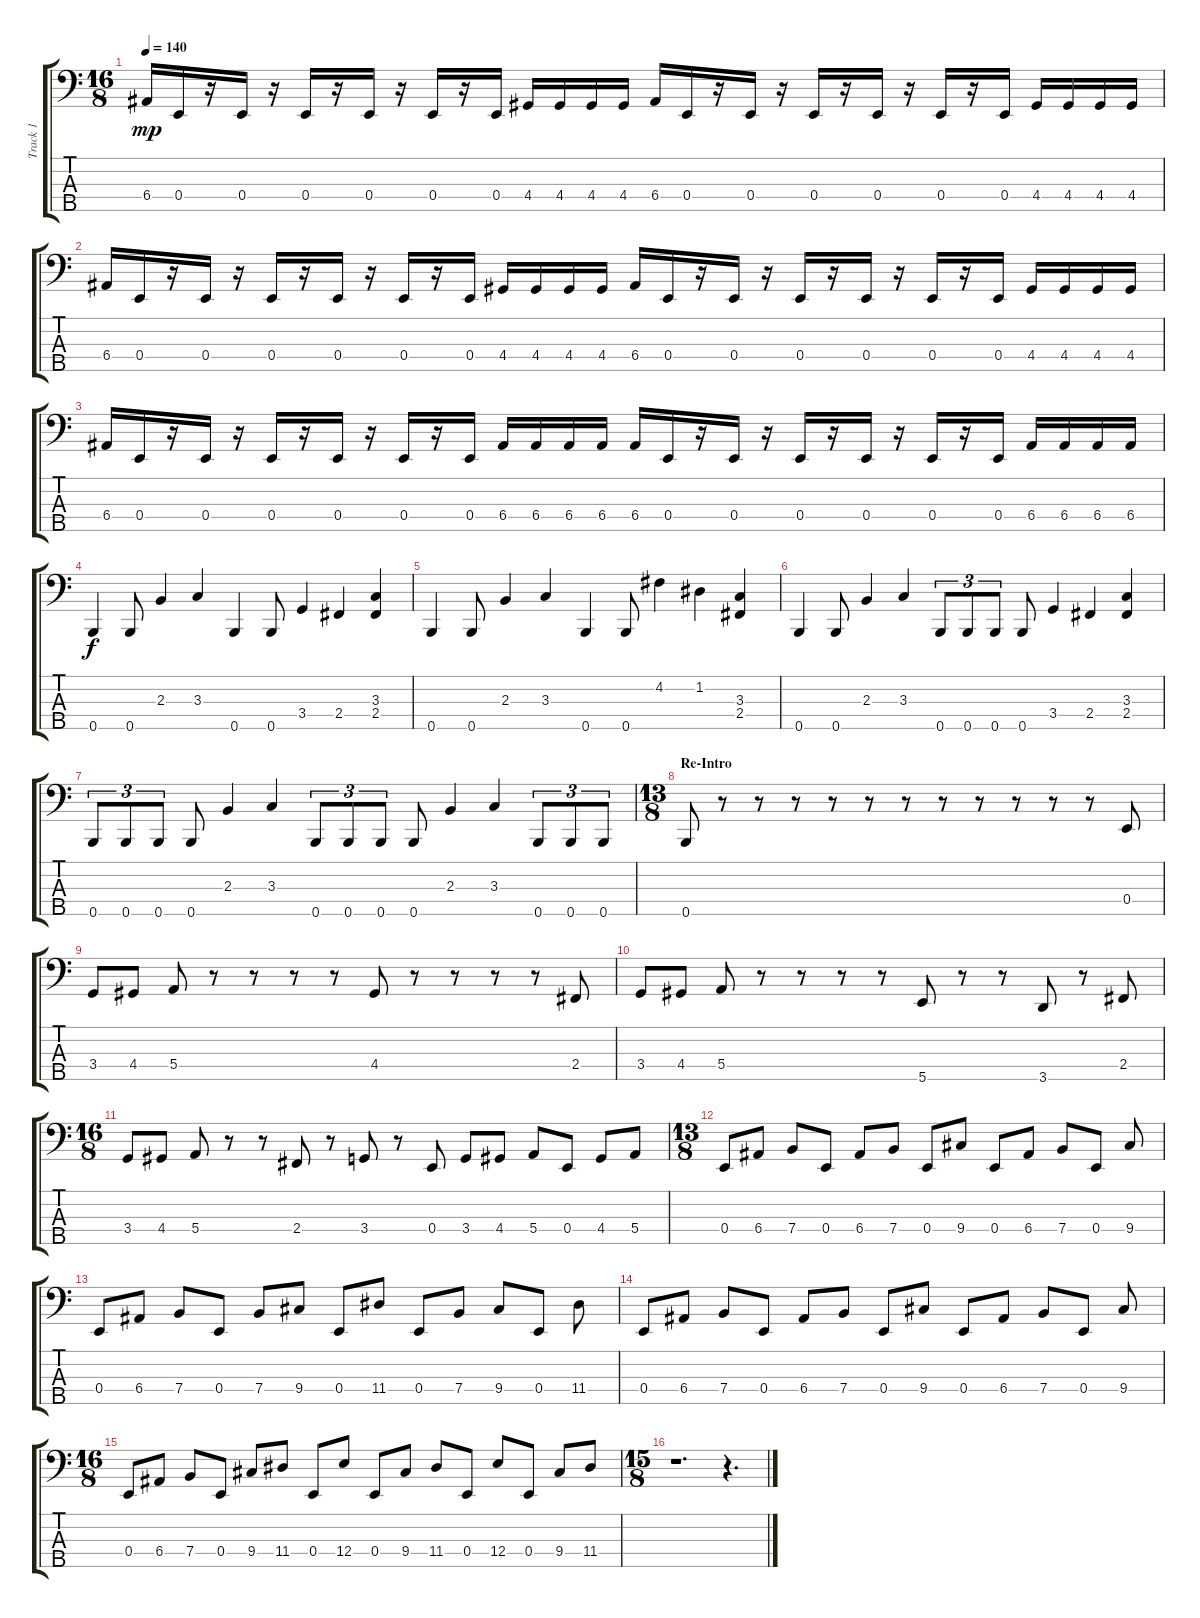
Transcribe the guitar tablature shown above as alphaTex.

\track ("Track 1" "Track 1") {instrument electricbassfinger}
\staff {score tabs}
\tuning (G2 D2 A1 E1 B0) {hide}
\ts (16 8)
\tempo 140
\clef f4
\ks c
6.4.16{dy mp} 0.4.16 r.16 0.4.16 r.16 0.4.16 r.16 0.4.16 r.16 0.4.16 r.16 0.4.16 4.4.16 4.4.16 4.4.16 4.4.16 6.4.16 0.4.16 r.16 0.4.16 r.16 0.4.16 r.16 0.4.16 r.16 0.4.16 r.16 0.4.16 4.4.16 4.4.16 4.4.16 4.4.16 |
6.4.16 0.4.16 r.16 0.4.16 r.16 0.4.16 r.16 0.4.16 r.16 0.4.16 r.16 0.4.16 4.4.16 4.4.16 4.4.16 4.4.16 6.4.16 0.4.16 r.16 0.4.16 r.16 0.4.16 r.16 0.4.16 r.16 0.4.16 r.16 0.4.16 4.4.16 4.4.16 4.4.16 4.4.16 |
6.4.16 0.4.16 r.16 0.4.16 r.16 0.4.16 r.16 0.4.16 r.16 0.4.16 r.16 0.4.16 6.4.16 6.4.16 6.4.16 6.4.16 6.4.16 0.4.16 r.16 0.4.16 r.16 0.4.16 r.16 0.4.16 r.16 0.4.16 r.16 0.4.16 6.4.16 6.4.16 6.4.16 6.4.16 |
0.5.4{dy f} 0.5.8 2.3.4 3.3.4 0.5.4 0.5.8 3.4.4 2.4.4 (3.3 2.4).4 |
0.5.4 0.5.8 2.3.4 3.3.4 0.5.4 0.5.8 4.2.4 1.2.4 (3.3 2.4).4 |
0.5.4 0.5.8 2.3.4 3.3.4 0.5.8{tu (3 2)} 0.5.8{tu (3 2)} 0.5.8{tu (3 2)} 0.5.8 3.4.4 2.4.4 (3.3 2.4).4 |
0.5.8{tu (3 2)} 0.5.8{tu (3 2)} 0.5.8{tu (3 2)} 0.5.8 2.3.4 3.3.4 0.5.8{tu (3 2)} 0.5.8{tu (3 2)} 0.5.8{tu (3 2)} 0.5.8 2.3.4 3.3.4 0.5.8{tu (3 2)} 0.5.8{tu (3 2)} 0.5.8{tu (3 2)} |
\ts (13 8)
\section ("" "Re-Intro")
0.5.8 r.8 r.8 r.8 r.8 r.8 r.8 r.8 r.8 r.8 r.8 r.8 0.4.8 |
3.4.8 4.4.8 5.4.8 r.8 r.8 r.8 r.8 4.4.8 r.8 r.8 r.8 r.8 2.4.8 |
3.4.8 4.4.8 5.4.8 r.8 r.8 r.8 r.8 5.5.8 r.8 r.8 3.5.8 r.8 2.4.8 |
\ts (16 8)
3.4.8 4.4.8 5.4.8 r.8 r.8 2.4.8 r.8 3.4.8 r.8 0.4.8 3.4.8 4.4.8 5.4.8 0.4.8 4.4.8 5.4.8 |
\ts (13 8)
0.4.8 6.4.8 7.4.8 0.4.8 6.4.8 7.4.8 0.4.8 9.4.8 0.4.8 6.4.8 7.4.8 0.4.8 9.4.8 |
0.4.8 6.4.8 7.4.8 0.4.8 7.4.8 9.4.8 0.4.8 11.4.8 0.4.8 7.4.8 9.4.8 0.4.8 11.4.8 |
0.4.8 6.4.8 7.4.8 0.4.8 6.4.8 7.4.8 0.4.8 9.4.8 0.4.8 6.4.8 7.4.8 0.4.8 9.4.8 |
\ts (16 8)
0.4.8 6.4.8 7.4.8 0.4.8 9.4.8 11.4.8 0.4.8 12.4.8 0.4.8 9.4.8 11.4.8 0.4.8 12.4.8 0.4.8 9.4.8 11.4.8 |
\ts (15 8)
r.1{d} r.4{d}
